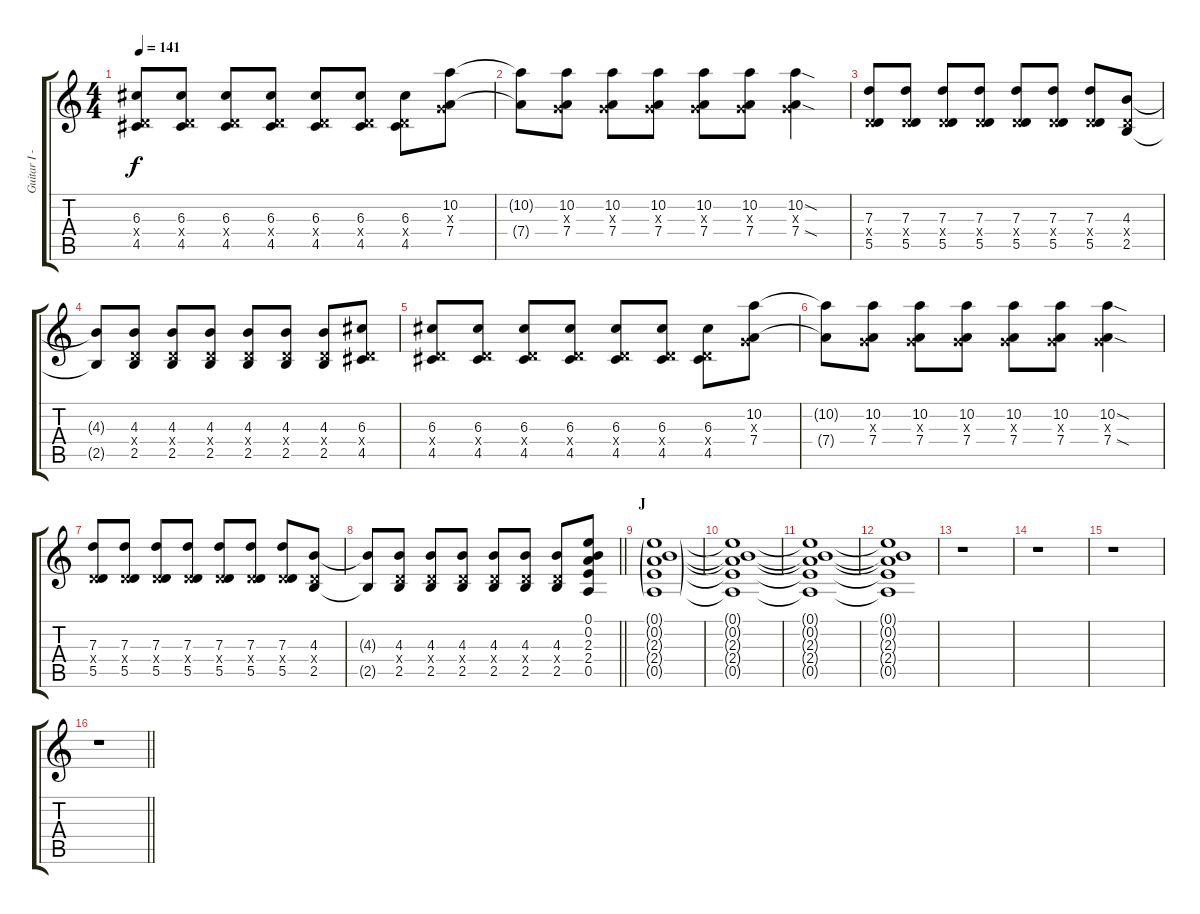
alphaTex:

\track ("Guitar I - Gotoh" "Guitar I -") {instrument distortionguitar}
\staff {score tabs}
\tuning (E4 B3 G3 D3 A2 E2) {hide}
\ts (4 4)
\tempo 141
\clef g2
\ks c
(6.3 0.4{x} 4.5).8{dy f} (6.3 0.4{x} 4.5).8 (6.3 0.4{x} 4.5).8 (6.3 0.4{x} 4.5).8 (6.3 0.4{x} 4.5).8 (6.3 0.4{x} 4.5).8 (6.3 0.4{x} 4.5).8 (10.2 0.3{x} 7.4).8 |
(10.2{t} 7.4{t}).8 (10.2 0.3{x} 7.4).8 (10.2 0.3{x} 7.4).8 (10.2 0.3{x} 7.4).8 (10.2 0.3{x} 7.4).8 (10.2 0.3{x} 7.4).8 (10.2{sod} 0.3{x} 7.4{sod}).4 |
(7.3 0.4{x} 5.5).8 (7.3 0.4{x} 5.5).8 (7.3 0.4{x} 5.5).8 (7.3 0.4{x} 5.5).8 (7.3 0.4{x} 5.5).8 (7.3 0.4{x} 5.5).8 (7.3 0.4{x} 5.5).8 (4.3 0.4{x} 2.5).8 |
(4.3{t} 2.5{t}).8 (4.3 0.4{x} 2.5).8 (4.3 0.4{x} 2.5).8 (4.3 0.4{x} 2.5).8 (4.3 0.4{x} 2.5).8 (4.3 0.4{x} 2.5).8 (4.3 0.4{x} 2.5).8 (6.3 0.4{x} 4.5).8 |
(6.3 0.4{x} 4.5).8 (6.3 0.4{x} 4.5).8 (6.3 0.4{x} 4.5).8 (6.3 0.4{x} 4.5).8 (6.3 0.4{x} 4.5).8 (6.3 0.4{x} 4.5).8 (6.3 0.4{x} 4.5).8 (10.2 0.3{x} 7.4).8 |
(10.2{t} 7.4{t}).8 (10.2 0.3{x} 7.4).8 (10.2 0.3{x} 7.4).8 (10.2 0.3{x} 7.4).8 (10.2 0.3{x} 7.4).8 (10.2 0.3{x} 7.4).8 (10.2{sod} 0.3{x} 7.4{sod}).4 |
(7.3 0.4{x} 5.5).8 (7.3 0.4{x} 5.5).8 (7.3 0.4{x} 5.5).8 (7.3 0.4{x} 5.5).8 (7.3 0.4{x} 5.5).8 (7.3 0.4{x} 5.5).8 (7.3 0.4{x} 5.5).8 (4.3 0.4{x} 2.5).8 |
\barLineRight lightlight
(4.3{t} 2.5{t}).8 (4.3 0.4{x} 2.5).8 (4.3 0.4{x} 2.5).8 (4.3 0.4{x} 2.5).8 (4.3 0.4{x} 2.5).8 (4.3 0.4{x} 2.5).8 (4.3 0.4{x} 2.5).8 (0.1 0.2 2.3 2.4 0.5).8 |
\section ("" "J")
(0.1{g} 0.2{g} 2.3{g} 2.4{g} 0.5{g}).1 |
(0.1{t} 0.2{t} 2.3{t} 2.4{t} 0.5{t}).1 |
(0.1{t} 0.2{t} 2.3{t} 2.4{t} 0.5{t}).1 |
(0.1{t} 0.2{t} 2.3{t} 2.4{t} 0.5{t}).1 |
r.1 |
r.1 |
r.1 |
\barLineRight lightlight
r.1
